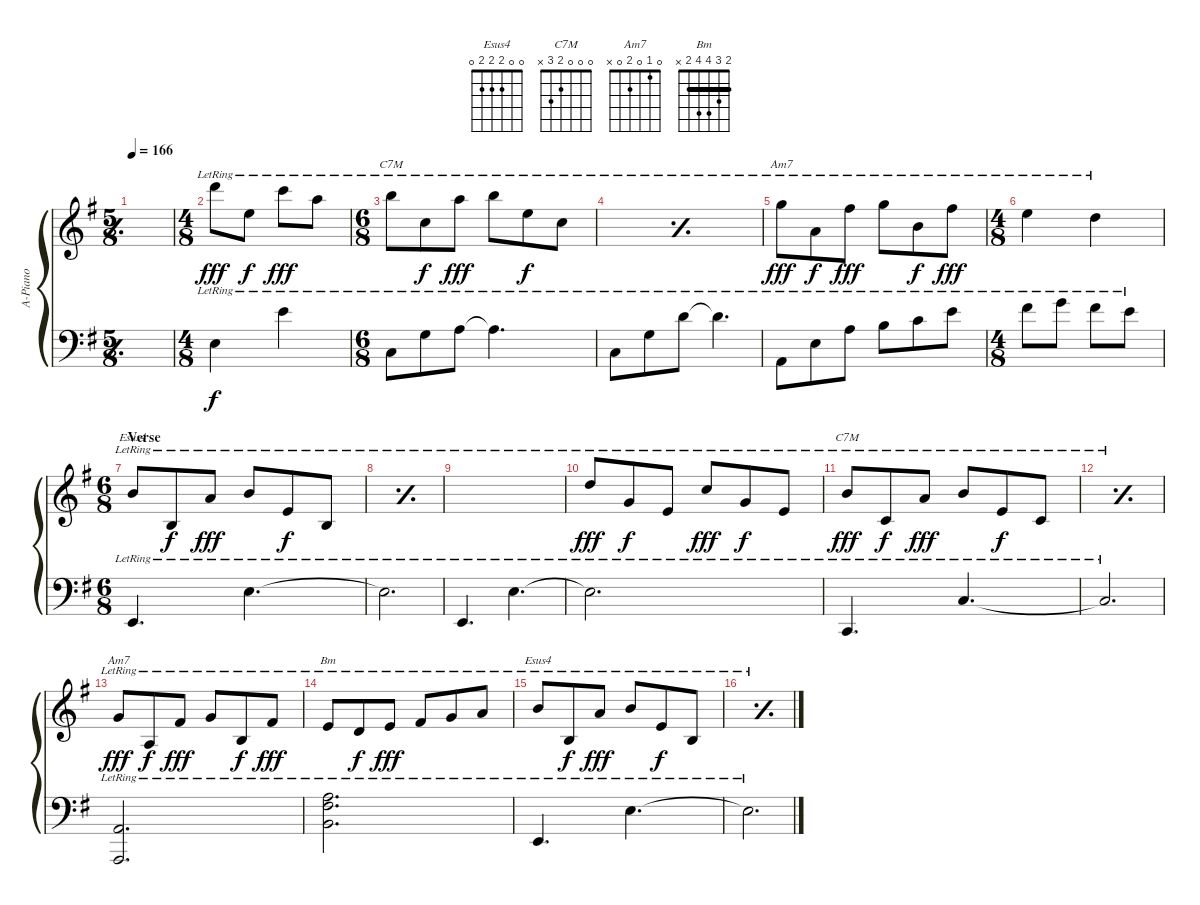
\defaultSystemsLayout 4
\bracketExtendMode groupsimilarinstruments
\otherSystemsTrackNameOrientation horizontal
\track ("Acoustic Piano" "A-Piano") {multiBarRest instrument acousticgrandpiano}
\staff {score}
\tuning (E4 B3 G3 D3 A2 E2)
\chord ("Esus4" 0 0 2 2 2 0) {showfingering false}
\chord ("C7M" 0 0 0 2 3 x) {showfingering false}
\chord ("Am7" 0 1 0 2 0 x) {showfingering false}
\chord ("Bm" 2 3 4 4 2 x) {showfingering false barre 2}
\ts (5 8)
\tempo 166
\clef g2
\simile simple
\ks g
|
\ts (4 8)
22.1{lr acc forcenatural}.8{dy fff beam Down} 17.2{lr acc forcenatural}.8{dy f beam Down} 20.1{lr acc forcenatural}.8{dy fff beam Down} 22.2{lr acc forcenatural}.8{beam Down} |
\ts (6 8)
19.1{lr acc forcenatural}.8{ch "C7M" beam Down} 17.3{lr acc forcenatural}.8{dy f beam Down} 22.2{lr acc forcenatural}.8{dy fff beam Down} 19.1{lr acc forcenatural}.8{beam Down} 17.2{lr acc forcenatural}.8{dy f beam Down} 17.3{lr acc forcenatural}.8{beam Down} |
\simile simple
|
\simile none
15.1{lr acc forcenatural}.8{ch "Am7" dy fff beam Down} 14.3{lr acc forcenatural}.8{dy f beam Down} 19.2{lr acc #}.8{dy fff beam Down} 15.1{lr acc forcenatural}.8{beam Down} 12.2{lr acc forcenatural}.8{dy f beam Down} 14.1{lr acc #}.8{dy fff beam Down} |
\ts (4 8)
17.2{lr acc forcenatural}.4{beam Down} 10.1{lr acc forcenatural}.4{beam Down} |
\ts (6 8)
\section ("" "Verse")
12.2{lr acc forcenatural}.8{ch "Esus4" beam Up} 9.4{lr acc forcenatural}.8{dy f beam Up} 10.2{lr acc forcenatural}.8{dy fff beam Up} 7.1{lr acc forcenatural}.8{beam Up} 9.3{lr acc forcenatural}.8{dy f beam Up} 9.4{lr acc forcenatural}.8{beam Up} |
\simile simple
|
|
\simile none
10.1{lr acc forcenatural}.8{dy fff beam Up} 8.2{lr acc forcenatural}.8{dy f beam Up} 9.3{lr acc forcenatural}.8{beam Up} 8.1{lr acc forcenatural}.8{dy fff beam Up} 8.2{lr acc forcenatural}.8{dy f beam Up} 9.3{lr acc forcenatural}.8{beam Up} |
7.1{lr acc forcenatural}.8{ch "C7M" dy fff beam Up} 5.3{lr acc forcenatural}.8{dy f beam Up} 5.1{lr acc forcenatural}.8{dy fff beam Up} 7.1{lr acc forcenatural}.8{beam Up} 5.2{lr acc forcenatural}.8{dy f beam Up} 5.3{lr acc forcenatural}.8{beam Up} |
\simile simple
|
\simile none
3.1{lr acc forcenatural}.8{ch "Am7" dy fff beam Up} 2.3{lr acc forcenatural}.8{dy f beam Up} 2.1{lr acc #}.8{dy fff beam Up} 3.1{lr acc forcenatural}.8{beam Up} 4.3{lr acc forcenatural}.8{dy f beam Up} 7.2{lr acc #}.8{dy fff beam Up} |
9.3{lr acc forcenatural}.8{ch "Bm" beam Up} 12.4{lr acc forcenatural}.8{dy f beam Up} 9.3{lr acc forcenatural}.8{dy fff beam Up} 7.2{lr acc #}.8{beam Up} 12.3{lr acc forcenatural}.8{beam Up} 10.2{lr acc forcenatural}.8{beam Up} |
7.1{lr acc forcenatural}.8{ch "Esus4" beam Up} 9.4{lr acc forcenatural}.8{dy f beam Up} 10.2{lr acc forcenatural}.8{dy fff beam Up} 7.1{lr acc forcenatural}.8{beam Up} 9.3{lr acc forcenatural}.8{dy f beam Up} 9.4{lr acc forcenatural}.8{beam Up} |
\simile simple
\staff {score}
\tuning (E4 B3 G3 D3 A2 E2)
\clef f4
\ottava regular
\simile simple
\ks g
|
\simile none
2.4{lr acc forcenatural}.4{beam Down} 0.1{lr acc forcenatural}.4{beam Down} |
3.5{lr acc forcenatural}.8{beam Down} 5.4{lr acc forcenatural}.8{beam Down} 2.3{lr acc forcenatural}.8{beam Down} 2.3{lr t acc forcenatural}.4{d beam Down} |
3.5{lr acc forcenatural}.8{beam Down} 5.4{lr acc forcenatural}.8{beam Down} 3.2{lr acc forcenatural}.8{beam Down} 3.2{lr t acc forcenatural}.4{d beam Down} |
0.5{lr acc forcenatural}.8{beam Down} 2.4{lr acc forcenatural}.8{beam Down} 2.3{lr acc forcenatural}.8{beam Down} 0.2{lr acc forcenatural}.8{beam Down} 1.2{lr acc forcenatural}.8{beam Down} 0.1{lr acc forcenatural}.8{beam Down} |
2.1{lr acc #}.8{beam Down} 3.1{lr acc forcenatural}.8{beam Down} 2.1{lr acc #}.8{beam Down} 0.1{lr acc forcenatural}.8{beam Down} |
0.6{lr acc forcenatural}.4{d beam Up} 2.4{lr acc forcenatural}.4{d beam Down} |
2.4{lr t acc forcenatural}.2{d beam Down} |
0.6{lr acc forcenatural}.4{d beam Up} 2.4{lr acc forcenatural}.4{d beam Down} |
2.4{lr t acc forcenatural}.2{d beam Down} |
-4.6{lr acc forcenatural}.4{d beam Up} 3.5{lr acc forcenatural}.4{d beam Up} |
3.5{lr t acc forcenatural}.2{d beam Up} |
(0.5{lr acc forcenatural} -7.6{lr acc forcenatural}).2{d beam Up} |
(2.5{lr acc forcenatural} 4.4{lr acc #} 2.3{lr acc forcenatural}).2{d beam Down} |
0.6{lr acc forcenatural}.4{d beam Up} 2.4{lr acc forcenatural}.4{d beam Down} |
2.4{lr t acc forcenatural}.2{d beam Down}
